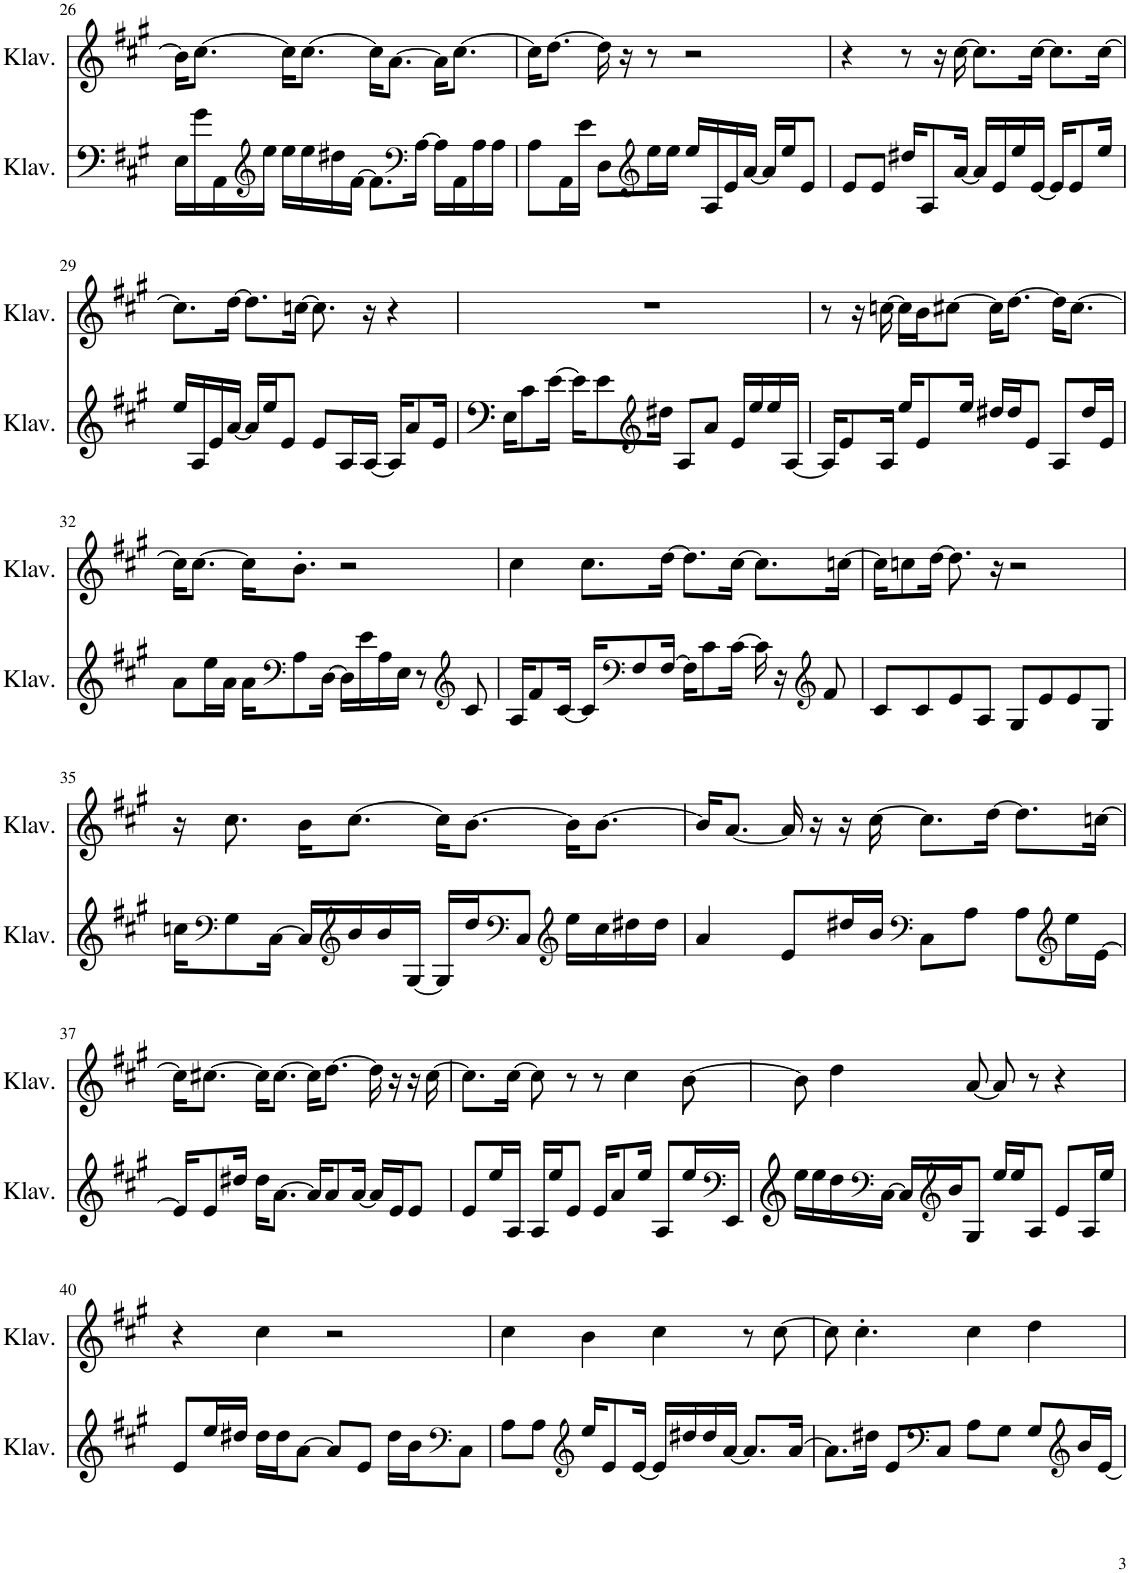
**kern	**kern
*part2	*part1
*staff2	*staff1
*I"Klavier	*I"Klavier
*I'Klav.	*I'Klav.
!!LO:PB:g=z
*clefG2	*clefG2
*k[f#c#g#]	*k[f#c#g#]
*M4/4	*M4/4
=26	=26
16E\LL	16b\KL]
16g#\	[8.cc#\J
16AA\	.
*clefG2	*
16ee\JJ	.
16ee\LL	16cc#\KL]
16ee\	[8.cc#\J
16dd#X\	.
[16f#\JJ	.
8.f#\L]	16cc#\KL]
.	[8.a\J
*clefF4	*
[16A\Jk	.
16A\LL]	16a\KL]
16AA\	[8.cc#\J
16A\	.
16A\JJ	.
=27	=27
8A\L	16cc#\KL]
.	[8.dd\J
16AA\L	.
16e\JJ	.
8D\L	16dd\]
.	16r
*clefG2	*
16ee\L	8r
16ee\JJ	.
16ee/LL	2r
16A/	.
16e/	.
[16a/JJ	.
16a/LL]	.
16ee/J	.
8e/J	.
=28	=28
8e/L	4r
8e/J	.
16dd#X/KL	8r
8A/	.
.	16r
[16a/Jk	[16cc#\
16a/LL]	8.cc#\L]
16e/	.
16ee/	.
[16e/JJ	[16cc#\Jk
16e/KL]	8.cc#\L]
8e/	.
16ee/Jk	[16cc#\Jk
!!LO:LB:g=z
=29	=29
16ee/LL	8.cc#\L]
16A/	.
16e/	.
[16a/JJ	[16dd\Jk
16a/LL]	8.dd\L]
16ee/J	.
8e/J	.
.	[16ccn\Jk
8e/L	8.cc\]
16A/L	.
[16A/JJ	16r
16A/KL]	4r
8a/	.
16e/Jk	.
=30	=30
16E\KL	1r
8c#\	.
[16e\Jk	.
16e\KL]	.
8e\	.
*clefG2	*
16dd#X\Jk	.
8A/L	.
8a/J	.
16e/LL	.
16ee/	.
16ee/	.
[16A/JJ	.
=31	=31
16A/KL]	8r
8e/	.
.	16r
16A/Jk	[16ccn\
16ee/KL	16cc\LL]
8e/	16b\J
.	[8cc#X\J
16ee/Jk	.
16dd#X/LL	16cc#\KL]
16dd#/J	[8.dd\J
8e/J	.
8A/L	16dd\KL]
.	[8.cc#\J
16dd#/L	.
16e/JJ	.
!!LO:LB:g=z
=32	=32
8a\L	16cc#\KL]
.	[8.cc#\J
16ee\L	.
16a\JJ	.
16a\KL	16cc#\KL]
*clefF4	*
8A\	8.b'\J
[16D\Jk	.
16D\LL]	2r
16e\	.
16A\	.
16E\JJ	.
8r	.
*clefG2	*
8c#/	.
=33	=33
16A/KL	4cc#\
8f#/	.
[16c#/Jk	.
16c#/KL]	8.cc#\L
*clefF4	*
8F#/	.
[16F#/Jk	[16dd\Jk
16F#\KL]	8.dd\L]
8c#\	.
[16c#\Jk	[16cc#\Jk
16c#\]	8.cc#\L]
16r	.
*clefG2	*
8f#/	.
.	[16ccn\Jk
=34	=34
8c#/L	16cc\KL]
.	8ccn\
8c#/	.
.	[16dd\Jk
8e/	8.dd\]
8A/J	.
.	16r
8G#/L	2r
8e/	.
8e/	.
8G#/J	.
!!LO:LB:g=z
=35	=35
16ccn\KL	16r
*clefF4	*
8G#\	8.cc#\
[16C#\Jk	.
16C#/LL]	16b\KL
*clefG2	*
16b/	[8.cc#\J
16b/	.
[16G#/JJ	.
16G#/LL]	16cc#\KL]
16dd/J	[8.b\J
*clefF4	*
8C#/J	.
*clefG2	*
16ee\LL	16b\KL]
16cc\	[8.b\J
16dd#X\	.
16dd#\JJ	.
=36	=36
4a/	16b/KL]
.	[8.a/J
8e/L	16a/]
.	16r
16dd#X/L	16r
16b/JJ	[16cc#\
*clefF4	*
8C#\L	8.cc#\L]
8A\J	.
.	[16dd\Jk
8A\L	8.dd\L]
*clefG2	*
16ee\L	.
[16e\JJ	[16ccn\Jk
!!LO:LB:g=z
=37	=37
16e/KL]	16cc\KL]
8e/	[8.cc#X\J
16dd#X/Jk	.
16dd#\KL	16cc#\KL]
[8.a\J	[8.cc#\J
16a/KL]	16cc#\KL]
8a/	[8.dd\J
[16a/Jk	.
16a/LL]	16dd\]
16e/J	16r
8e/J	16r
.	[16cc#\
=38	=38
8e/L	8.cc#\L]
16ee/L	.
16A/JJ	[16cc#\Jk
16A/LL	8cc#\]
16ee/J	.
8e/J	8r
16e/KL	8r
8a/	.
.	4cc#\
16ee/Jk	.
8A/L	.
16ee/L	[8b\
*clefF4	*
16EE/JJ	.
=39	=39
16ee\LL	8b\]
16ee\	.
16dd\	4dd\
*clefF4	*
[16C#\JJ	.
16C#/LL]	.
*clefG2	*
16b/J	.
8G#/J	[8a/
16ee/LL	8a/]
16ee/J	.
8A/J	8r
8e/L	4r
16A/L	.
16ee/JJ	.
!!LO:LB:g=z
=40	=40
8e/L	4r
16ee/L	.
16dd#X/JJ	.
16dd#\LL	4cc#\
16dd#\J	.
[8a\J	.
8a/L]	2r
8e/J	.
16dd#\LL	.
16b\J	.
*clefF4	*
8C#\J	.
=41	=41
8A\L	4cc#\
8A\J	.
*clefG2	*
16ee/KL	4b\
8e/	.
[16e/Jk	.
16e/LL]	4cc#\
16dd#X/	.
16dd#/	.
[16a/JJ	.
8.a/L]	8r
.	[8cc#\
[16a/Jk	.
=42	=42
8.a\L]	8cc#\]
.	4.cc#'\
16dd#X\Jk	.
8e/L	.
*clefF4	*
8C#/J	.
8A\L	4cc#\
8G#\J	.
8G#/L	4dd\
*clefG2	*
16b/L	.
[16e/JJ	.
=	=
*-	*-
